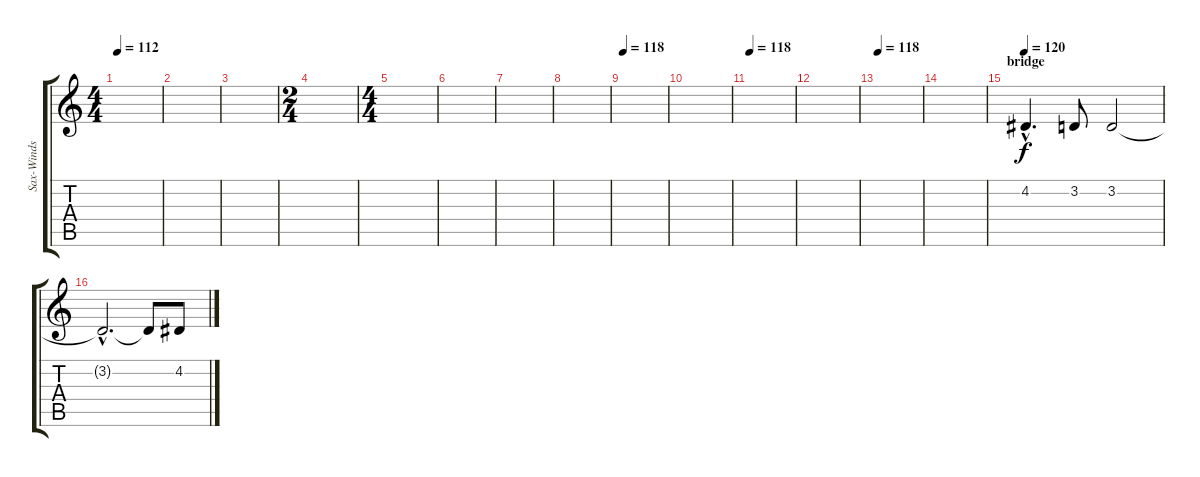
\track ("Sax-Winds Instruments (Helliwell)" "Sax-Winds ") {instrument tenorsax}
\staff {score tabs}
\tuning (E4 B3 G3 D3 A2 E2) {hide}
\ts (4 4)
\tempo 112
\clef g2
\ks c
|
|
|
\ts (2 4)
|
\ts (4 4)
|
|
|
|
\tempo 118
|
|
\tempo 118
|
|
\tempo 118
|
|
\section ("" "bridge")
\tempo 112
\tempo 120
4.2{hac}.4{d volume 16} 3.2.8 3.2.2 |
3.2{hac t}.2{d} 3.2{t}.8 4.2.8
